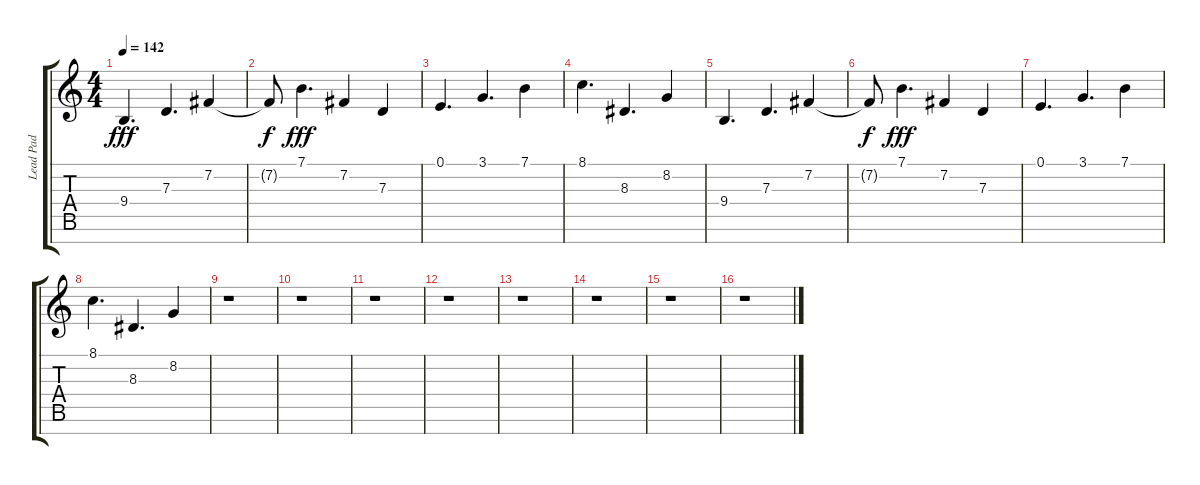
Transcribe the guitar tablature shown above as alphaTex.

\track ("Lead Pad" "Lead Pad") {instrument lead2sawtooth}
\staff {score tabs}
\tuning (E4 B3 G3 D3 A2 E2 B1) {hide}
\ts (4 4)
\tempo 142
\clef g2
\ks c
9.4.4{d dy fff} 7.3.4{d} 7.2.4 |
7.2{t}.8{dy f} 7.1.4{d dy fff} 7.2.4 7.3.4 |
0.1.4{d} 3.1.4{d} 7.1.4 |
8.1.4{d} 8.3.4{d} 8.2.4 |
9.4.4{d} 7.3.4{d} 7.2.4 |
7.2{t}.8{dy f} 7.1.4{d dy fff} 7.2.4 7.3.4 |
0.1.4{d} 3.1.4{d} 7.1.4 |
8.1.4{d} 8.3.4{d} 8.2.4 |
r.1 |
r.1 |
r.1 |
r.1 |
r.1 |
r.1 |
r.1 |
r.1
